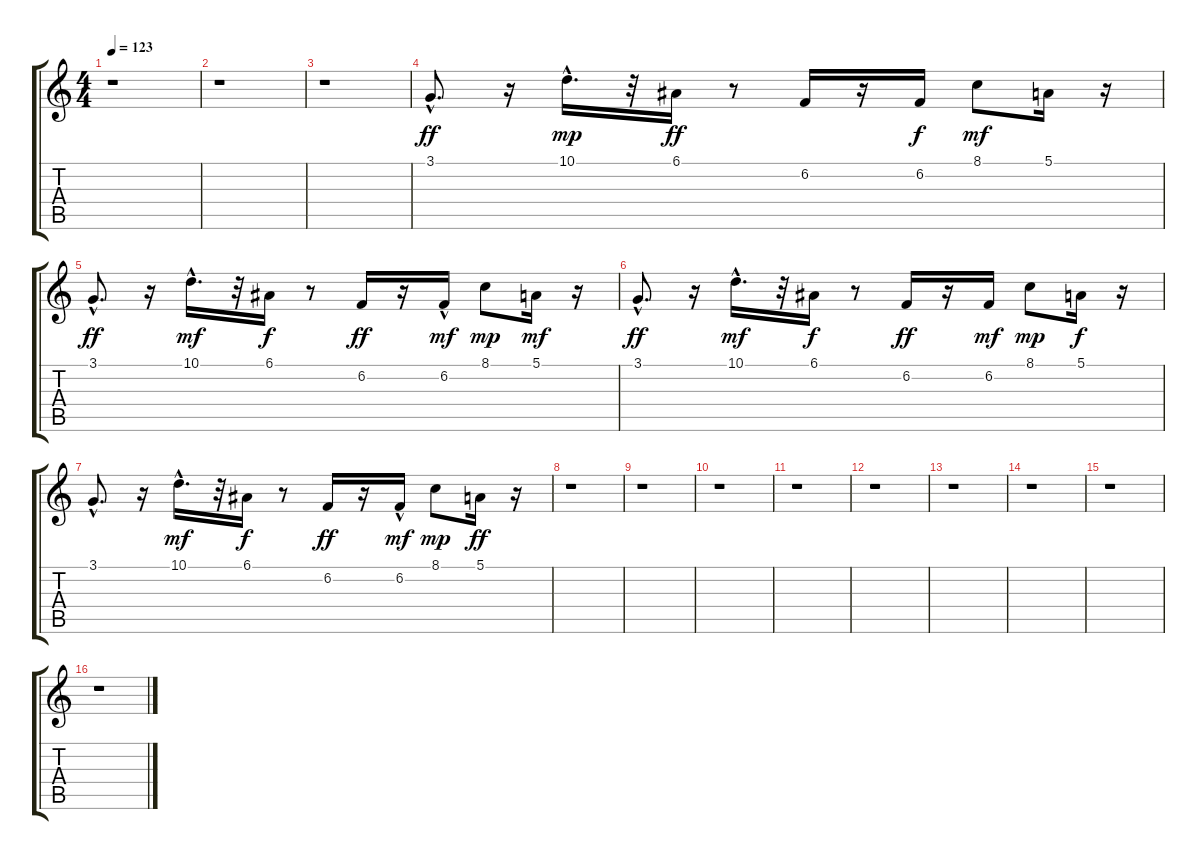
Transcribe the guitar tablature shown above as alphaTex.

\track "" {instrument oboe}
\staff {score tabs}
\tuning (E4 B3 G3 D3 A2 E2) {hide}
\ts (4 4)
\tempo 123
\clef g2
\ks c
r.1{dy ff} |
r.1 |
r.1 |
3.1{hac}.8{d} r.16 10.1{hac}.16{d dy mp} r.32 6.1.16{dy ff} r.8 6.2.16 r.16 6.2.16{dy f} 8.1.8{dy mf} 5.1.16 r.16 |
3.1{hac}.8{d dy ff} r.16 10.1{hac}.16{d dy mf} r.32 6.1.16{dy f} r.8 6.2.16{dy ff} r.16 6.2{hac}.16{dy mf} 8.1.8{dy mp} 5.1.16{dy mf} r.16 |
3.1{hac}.8{d dy ff} r.16 10.1{hac}.16{d dy mf} r.32 6.1.16{dy f} r.8 6.2.16{dy ff} r.16 6.2.16{dy mf} 8.1.8{dy mp} 5.1.16{dy f} r.16 |
3.1{hac}.8{d} r.16 10.1{hac}.16{d dy mf} r.32 6.1.16{dy f} r.8 6.2.16{dy ff} r.16 6.2{hac}.16{dy mf} 8.1.8{dy mp} 5.1.16{dy ff} r.16 |
r.1 |
r.1 |
r.1 |
r.1 |
r.1 |
r.1 |
r.1 |
r.1 |
r.1
